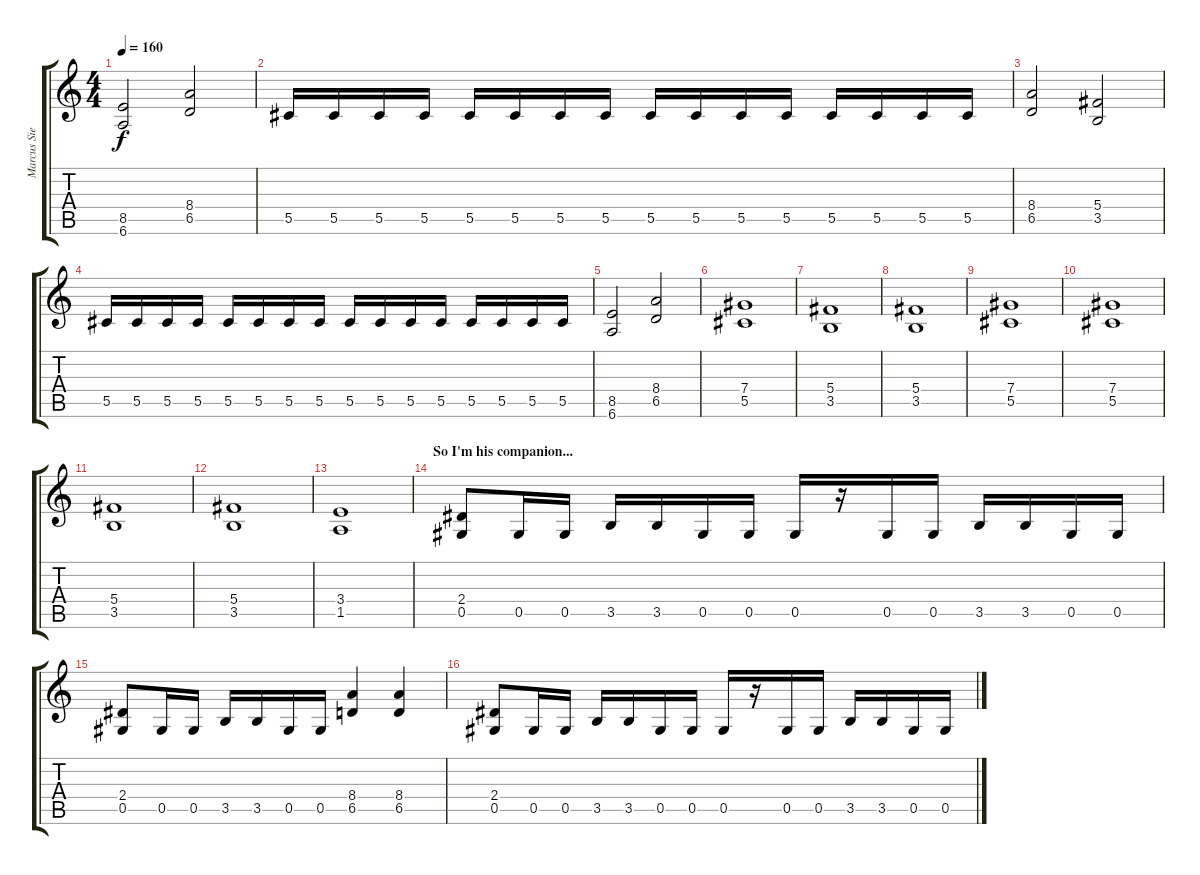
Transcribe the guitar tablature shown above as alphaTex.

\track ("Marcus Siepen" "Marcus Sie") {instrument distortionguitar}
\staff {score tabs}
\tuning (Eb4 Bb3 Gb3 Db3 Ab2 Eb2) {hide}
\ts (4 4)
\tempo 160
\clef g2
\ks c
(8.5 6.6).2{dy f} (8.4 6.5).2 |
5.5.16 5.5.16 5.5.16 5.5.16 5.5.16 5.5.16 5.5.16 5.5.16 5.5.16 5.5.16 5.5.16 5.5.16 5.5.16 5.5.16 5.5.16 5.5.16 |
(8.4 6.5).2 (5.4 3.5).2 |
5.5.16 5.5.16 5.5.16 5.5.16 5.5.16 5.5.16 5.5.16 5.5.16 5.5.16 5.5.16 5.5.16 5.5.16 5.5.16 5.5.16 5.5.16 5.5.16 |
(8.5 6.6).2 (8.4 6.5).2 |
(7.4 5.5).1 |
(5.4 3.5).1 |
(5.4 3.5).1 |
(7.4 5.5).1 |
(7.4 5.5).1 |
(5.4 3.5).1 |
(5.4 3.5).1 |
(3.4 1.5).1 |
\section ("" "So I'm his companion...")
(2.4 0.5).8 0.5.16 0.5.16 3.5.16 3.5.16 0.5.16 0.5.16 0.5.16 r.16 0.5.16 0.5.16 3.5.16 3.5.16 0.5.16 0.5.16 |
(2.4 0.5).8 0.5.16 0.5.16 3.5.16 3.5.16 0.5.16 0.5.16 (8.4 6.5).4 (8.4 6.5).4 |
(2.4 0.5).8 0.5.16 0.5.16 3.5.16 3.5.16 0.5.16 0.5.16 0.5.16 r.16 0.5.16 0.5.16 3.5.16 3.5.16 0.5.16 0.5.16
